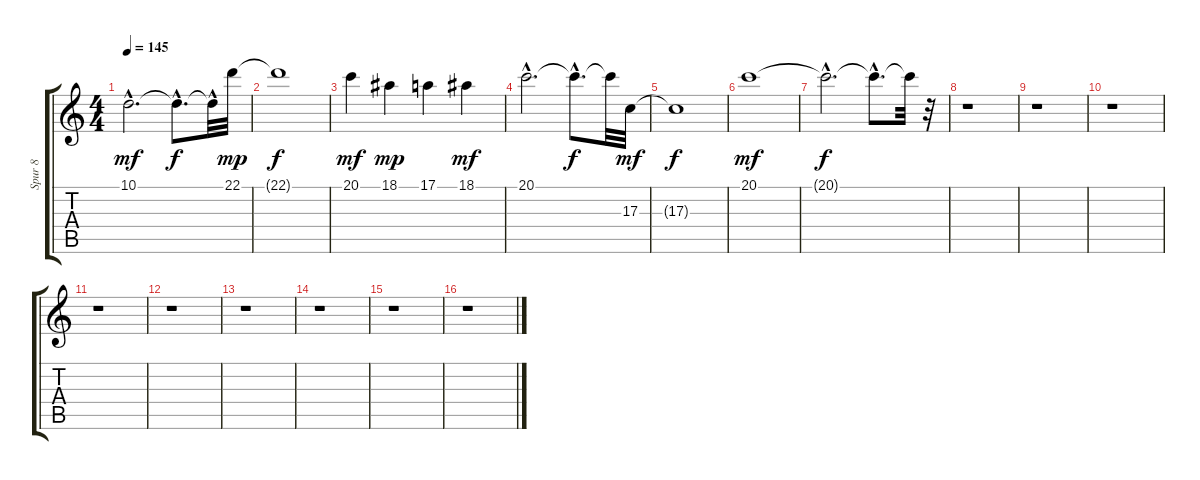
\track ("Spur 8" "Spur 8") {instrument brasssection}
\staff {score tabs}
\tuning (E4 B3 G3 D3 A2 E2) {hide}
\ts (4 4)
\tempo 145
\clef g2
\ks c
10.1{hac}.2{d dy mf} 10.1{hac t}.8{d dy f} 10.1{hac t}.32 22.1.32{dy mp} |
22.1{t}.1{dy f} |
20.1.4{dy mf} 18.1.4{dy mp} 17.1.4 18.1.4{dy mf} |
20.1{hac}.2{d} 20.1{hac t}.8{d dy f} 20.1{t}.32 17.3.32{dy mf} |
17.3{t}.1{dy f} |
20.1.1{dy mf} |
20.1{hac t}.2{d dy f} 20.1{hac t}.8{d} 20.1{t}.32 r.32 |
r.1 |
r.1 |
r.1 |
r.1 |
r.1 |
r.1 |
r.1 |
r.1 |
r.1
